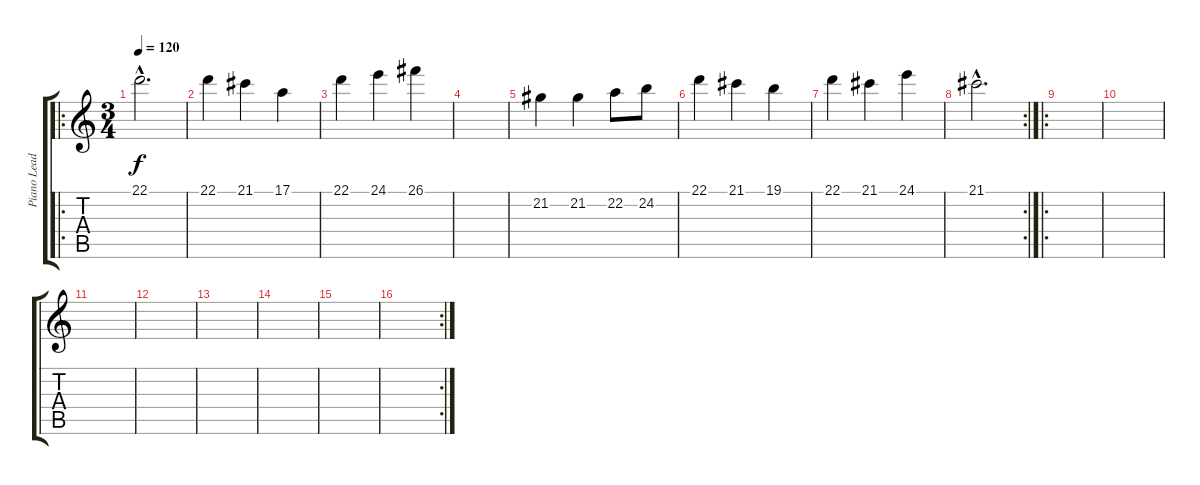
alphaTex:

\track ("Piano Lead" "Piano Lead") {instrument acousticgrandpiano}
\staff {score tabs}
\tuning (E4 B3 G3 D3 A2 E2) {hide}
\ro
\ts (3 4)
\tempo 120
\clef g2
\ks c
22.1{hac}.2{d dy f} |
22.1.4 21.1.4 17.1.4 |
22.1.4 24.1.4 26.1.4 |
|
21.2.4 21.2.4 22.2.8 24.2.8 |
22.1.4 21.1.4 19.1.4 |
22.1.4 21.1.4 24.1.4 |
\rc 2
21.1{hac}.2{d} |
\ro
|
|
|
|
|
|
|
\rc 2
